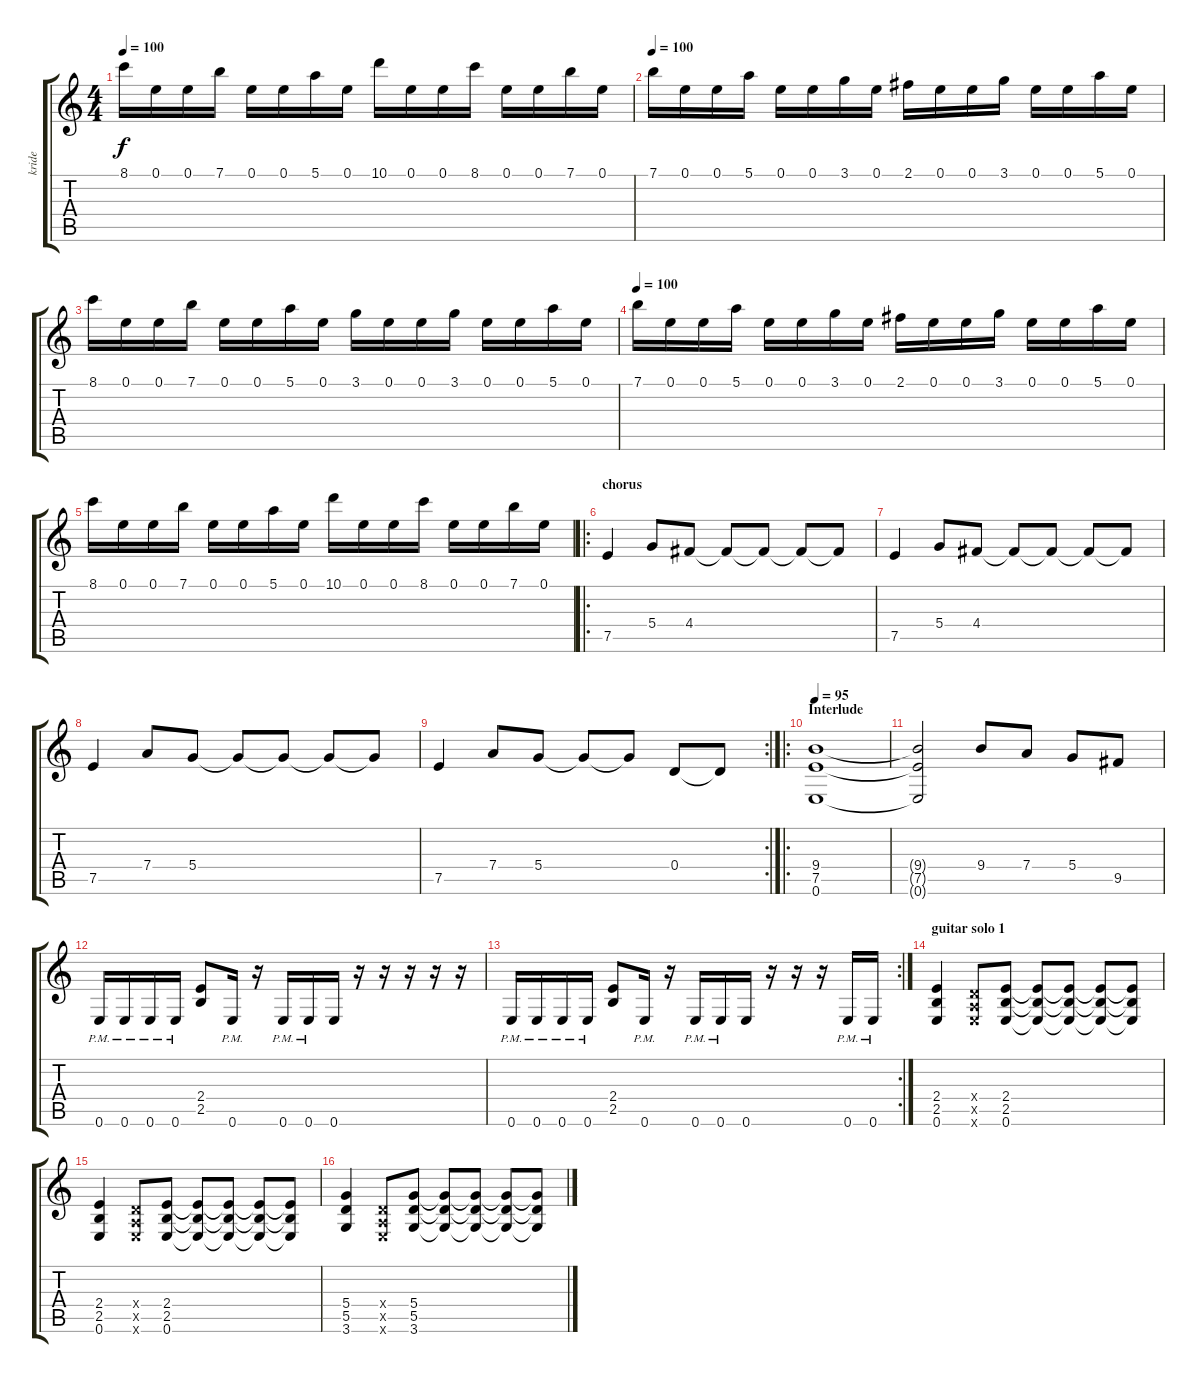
\track ("kride" "kride") {instrument distortionguitar}
\staff {score tabs}
\tuning (E4 B3 G3 D3 A2 E2) {hide}
\ts (4 4)
\tempo 100
\clef g2
\ks c
8.1.16{dy f} 0.1.16 0.1.16 7.1.16 0.1.16 0.1.16 5.1.16 0.1.16 10.1.16 0.1.16 0.1.16 8.1.16 0.1.16 0.1.16 7.1.16 0.1.16 |
\tempo 100
7.1.16 0.1.16 0.1.16 5.1.16 0.1.16 0.1.16 3.1.16 0.1.16 2.1.16 0.1.16 0.1.16 3.1.16 0.1.16 0.1.16 5.1.16 0.1.16 |
8.1.16 0.1.16 0.1.16 7.1.16 0.1.16 0.1.16 5.1.16 0.1.16 3.1.16 0.1.16 0.1.16 3.1.16 0.1.16 0.1.16 5.1.16 0.1.16 |
\tempo 100
7.1.16 0.1.16 0.1.16 5.1.16 0.1.16 0.1.16 3.1.16 0.1.16 2.1.16 0.1.16 0.1.16 3.1.16 0.1.16 0.1.16 5.1.16 0.1.16 |
8.1.16 0.1.16 0.1.16 7.1.16 0.1.16 0.1.16 5.1.16 0.1.16 10.1.16 0.1.16 0.1.16 8.1.16 0.1.16 0.1.16 7.1.16 0.1.16 |
\ro
\section ("" "chorus")
7.5.4 5.4.8 4.4.8 4.4{t}.8 4.4{t}.8 4.4{t}.8 4.4{t}.8 |
7.5.4 5.4.8 4.4.8 4.4{t}.8 4.4{t}.8 4.4{t}.8 4.4{t}.8 |
7.5.4 7.4.8 5.4.8 5.4{t}.8 5.4{t}.8 5.4{t}.8 5.4{t}.8 |
\rc 2
7.5.4 7.4.8 5.4.8 5.4{t}.8 5.4{t}.8 0.4.8 0.4{t}.8 |
\ro
\section ("" "Interlude")
\tempo 95
(9.4 7.5 0.6).1 |
(9.4{t} 7.5{t} 0.6{t}).2 9.4.8 7.4.8 5.4.8 9.5.8 |
0.6{pm}.16 0.6{pm}.16 0.6{pm}.16 0.6{pm}.16 (2.4 2.5).8 0.6{pm}.16 r.16 0.6{pm}.16 0.6{pm}.16 0.6.16 r.16 r.16 r.16 r.16 r.16 |
\rc 2
0.6{pm}.16 0.6{pm}.16 0.6{pm}.16 0.6{pm}.16 (2.4 2.5).8 0.6{pm}.16 r.16 0.6{pm}.16 0.6{pm}.16 0.6.16 r.16 r.16 r.16 0.6{pm}.16 0.6{pm}.16 |
\section ("" "guitar solo 1")
(2.4 2.5 0.6).4{instrument distortionguitar} (0.4{x} 0.5{x} 0.6{x}).8 (2.4 2.5 0.6).8 (2.4{t} 2.5{t} 0.6{t}).8 (2.4{t} 2.5{t} 0.6{t}).8 (2.4{t} 2.5{t} 0.6{t}).8 (2.4{t} 2.5{t} 0.6{t}).8 |
(2.4 2.5 0.6).4 (0.4{x} 0.5{x} 0.6{x}).8 (2.4 2.5 0.6).8 (2.4{t} 2.5{t} 0.6{t}).8 (2.4{t} 2.5{t} 0.6{t}).8 (2.4{t} 2.5{t} 0.6{t}).8 (2.4{t} 2.5{t} 0.6{t}).8 |
(5.4 5.5 3.6).4 (0.4{x} 0.5{x} 0.6{x}).8 (5.4 5.5 3.6).8 (5.4{t} 5.5{t} 3.6{t}).8 (5.4{t} 5.5{t} 3.6{t}).8 (5.4{t} 5.5{t} 3.6{t}).8 (5.4{t} 5.5{t} 3.6{t}).8
